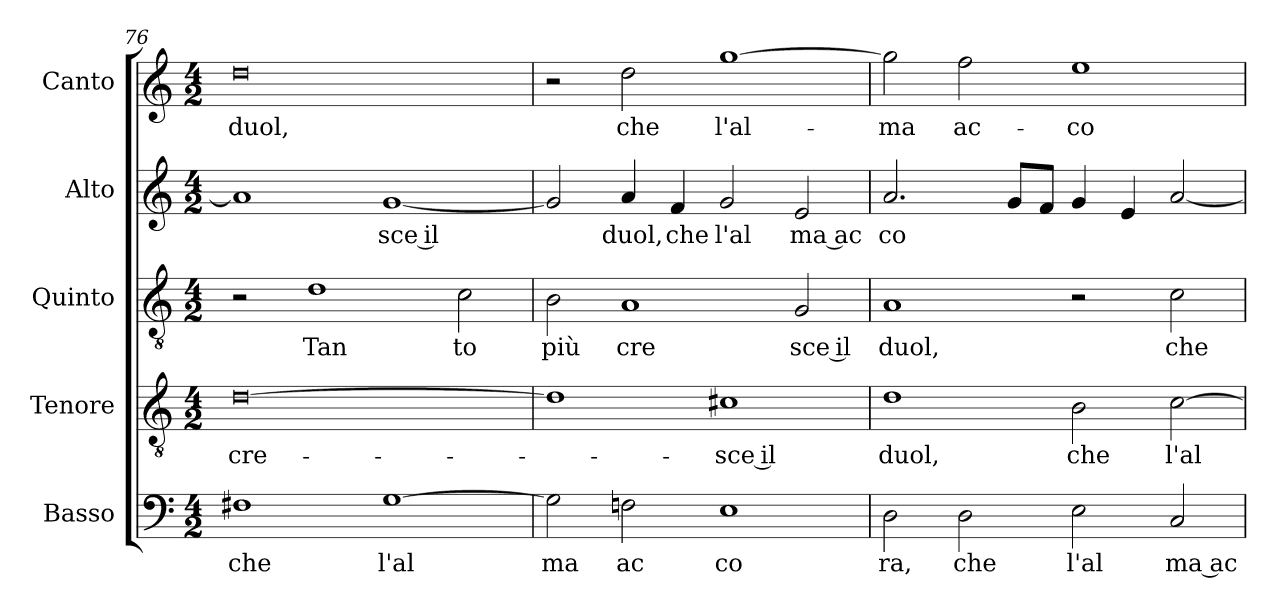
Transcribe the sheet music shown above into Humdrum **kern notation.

**kern	**text	**kern	**text	**kern	**text	**kern	**text	**kern	**text
*part5	*part5	*part4	*part4	*part3	*part3	*part2	*part2	*part1	*part1
*staff5	*staff5	*staff4	*staff4	*staff3	*staff3	*staff2	*staff2	*staff1	*staff1
*I"Basso	*	*I"Tenore	*	*I"Quinto	*	*I"Alto	*	*I"Canto	*
*I'Basso	*	*I'Tenore	*	*I'Quinto	*	*I'Alto	*	*I'Canto	*
*clefF4	*	*clefGv2	*	*clefGv2	*	*clefG2	*	*clefG2	*
*	*	*	*	*	*	*k[]	*	*	*
*	*	*	*	*	*	*C:	*	*	*
*M4/2	*	*M4/2	*	*M4/2	*	*M4/2	*	*M4/2	*
=76	=76	=76	=76	=76	=76	=76	=76	=76	=76
!	!LO:LY:b:cj	!	!LO:LY:b:cj	!	!	!	!	!	!LO:LY:b:cj
1F#X	che	[>0d	cre-	2r	.	1a]	.	0dd	duol,
!	!	!	!	!	!LO:LY:b:cj	!	!	!	!
.	.	.	.	1d	Tan	.	.	.	.
!	!LO:LY:b:cj	!	!	!	!	!	!LO:LY:b:cj	!	!
[>1G	l'al	.	.	.	.	[<1g	sce il	.	.
!	!	!	!	!	!LO:LY:b:cj	!	!	!	!
.	.	.	.	2c\	to	.	.	.	.
=77	=77	=77	=77	=77	=77	=77	=77	=77	=77
!	!LO:LY:b	!	!	!	!LO:LY:b:cj	!	!	!	!
2G\]	ma	1d]	.	2B\	più	2g/]	.	2r	.
!	!LO:LY:b	!	!	!	!LO:LY:b:cj	!	!LO:LY:b:cj	!	!LO:LY:b:cj
2Fn\	ac	.	.	1A	cre	4a/	duol,	2dd\	che
!	!	!	!	!	!	!	!LO:LY:b:cj	!	!
.	.	.	.	.	.	4f/	che	.	.
!	!LO:LY:b:cj	!	!LO:LY:b:rj	!	!	!	!LO:LY:b:cj	!	!LO:LY:b:cj
1E	co	1c#X	-sce il	.	.	2g/	l'al	[>1gg	l'al-
!	!	!	!	!	!LO:LY:b:rj	!	!LO:LY:b:rj	!	!
.	.	.	.	2G/	sce il	2e/	ma ac	.	.
=78	=78	=78	=78	=78	=78	=78	=78	=78	=78
!	!LO:LY:b:cj	!	!LO:LY:b:cj	!	!LO:LY:b:cj	!	!LO:LY:b:cj	!	!LO:LY:b
2D\	ra,	1d	duol,	1A	duol,	2.a/	co	2gg\]	-ma
!	!LO:LY:b:cj	!	!	!	!	!	!	!	!LO:LY:b
2D\	che	.	.	.	.	.	.	2ff\	ac-
.	.	.	.	.	.	8g/L	.	.	.
.	.	.	.	.	.	8f/J	.	.	.
!	!LO:LY:b:cj	!	!LO:LY:b:cj	!	!	!	!	!	!LO:LY:b:cj
2E\	l'al	2B\	che	2r	.	4g/	.	1ee	-co-
.	.	.	.	.	.	4e/	.	.	.
!	!LO:LY:b:rj	!	!LO:LY:b	!	!LO:LY:b:cj	!	!	!	!
2C/	ma ac	[<2c\	l'al-	2c\	che	[>2a/	.	.	.
=	=	=	=	=	=	=	=	=	=
*-	*-	*-	*-	*-	*-	*-	*-	*-	*-
